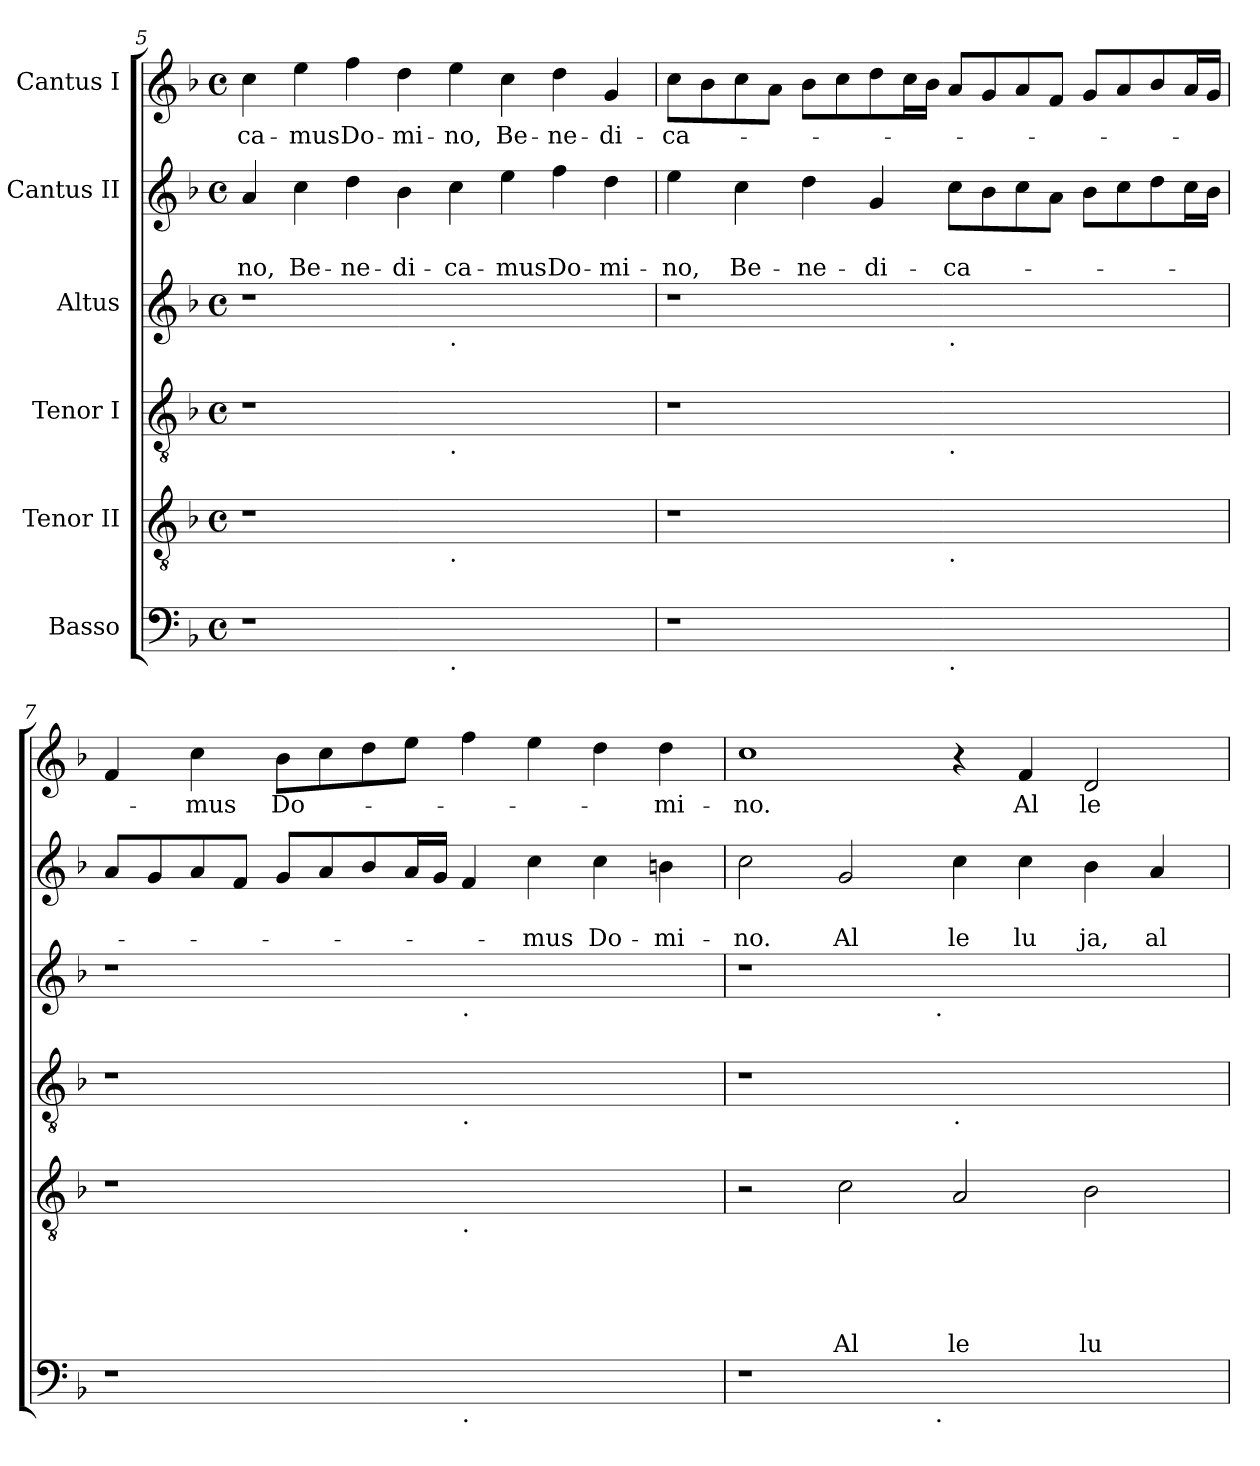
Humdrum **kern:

**kern	**kern	**text	**text	**text	**text	**text	**kern	**kern	**kern	**text	**text	**kern	**text
*part6	*part5	*part5	*part5	*part5	*part5	*part5	*part4	*part3	*part2	*part2	*part2	*part1	*part1
*staff6	*staff5	*staff5	*staff5	*staff5	*staff5	*staff5	*staff4	*staff3	*staff2	*staff2	*staff2	*staff1	*staff1
*I"Basso	*I"Tenor II	*	*	*	*	*	*I"Tenor I	*I"Altus	*I"Cantus II	*	*	*I"Cantus I	*
!!LO:PB:g=z
*clefF4	*clefGv2	*	*	*	*	*	*clefGv2	*clefG2	*clefG2	*	*	*clefG2	*
*k[b-]	*k[b-]	*	*	*	*	*	*k[b-]	*k[b-]	*k[b-]	*	*	*k[b-]	*
*F:	*F:	*	*	*	*	*	*F:	*F:	*F:	*	*	*F:	*
*M4/4	*M4/4	*	*	*	*	*	*M4/4	*M4/4	*M4/4	*	*	*M4/4	*
*met(c)	*met(c)	*	*	*	*	*	*met(c)	*met(c)	*met(c)	*	*	*met(c)	*
=5	=5	=5	=5	=5	=5	=5	=5	=5	=5	=5	=5	=5	=5
!	!	!	!	!	!	!	!	!	!	!	!LO:LY:b	!	!LO:LY:b
1r	1r	.	.	.	.	.	1r	1r	4a/	.	no,	4cc\	ca-
!	!	!	!	!	!	!	!	!	!	!	!LO:LY:b	!	!LO:LY:b
.	.	.	.	.	.	.	.	.	4cc\	.	Be-	4ee\	-mus
!	!	!	!	!	!	!	!	!	!	!	!LO:LY:b	!	!LO:LY:b
.	.	.	.	.	.	.	.	.	4dd\	.	-ne-	4ff\	Do-
!	!	!	!	!	!	!	!	!	!	!	!LO:LY:b	!	!LO:LY:b
.	.	.	.	.	.	.	.	.	4b-\	.	-di-	4dd\	-mi-
!	!	!	!	!	!	!	!	!LO:TX:b:t=.	!	!	!	!	!
!	!	!	!	!	!	!	!LO:TX:b:t=.	!	!	!	!	!	!
!	!LO:TX:b:t=.	!	!	!	!	!	!	!	!	!	!	!	!
!LO:TX:b:t=.	!	!	!	!	!	!	!	!	!	!	!	!	!
!	!	!	!	!	!	!	!	!	!	!	!LO:LY:b	!	!LO:LY:b
1ryy	1ryy	.	.	.	.	.	1ryy	1ryy	4cc\	.	-ca-	4ee\	-no,
!	!	!	!	!	!	!	!	!	!	!	!LO:LY:b	!	!LO:LY:b
.	.	.	.	.	.	.	.	.	4ee\	.	-mus	4cc\	Be-
!	!	!	!	!	!	!	!	!	!	!	!LO:LY:b	!	!LO:LY:b
.	.	.	.	.	.	.	.	.	4ff\	.	Do-	4dd\	-ne-
!	!	!	!	!	!	!	!	!	!	!	!LO:LY:b	!	!LO:LY:b
.	.	.	.	.	.	.	.	.	4dd\	.	-mi-	4g/	-di-
=6	=6	=6	=6	=6	=6	=6	=6	=6	=6	=6	=6	=6	=6
!	!	!	!	!	!	!	!	!	!	!	!LO:LY:b	!	!LO:LY:b
1r	1r	.	.	.	.	.	1r	1r	4ee\	.	-no,	8cc\L	-ca-
.	.	.	.	.	.	.	.	.	.	.	.	8b-\	.
!	!	!	!	!	!	!	!	!	!	!	!LO:LY:b	!	!
.	.	.	.	.	.	.	.	.	4cc\	.	Be-	8cc\	.
.	.	.	.	.	.	.	.	.	.	.	.	8a\J	.
!	!	!	!	!	!	!	!	!	!	!	!LO:LY:b	!	!
.	.	.	.	.	.	.	.	.	4dd\	.	-ne-	8b-\L	.
.	.	.	.	.	.	.	.	.	.	.	.	8cc\	.
!	!	!	!	!	!	!	!	!	!	!	!LO:LY:b	!	!
.	.	.	.	.	.	.	.	.	4g/	.	-di-	8dd\	.
.	.	.	.	.	.	.	.	.	.	.	.	16cc\L	.
.	.	.	.	.	.	.	.	.	.	.	.	16b-\JJ	.
!	!	!	!	!	!	!	!	!LO:TX:b:t=.	!	!	!	!	!
!	!	!	!	!	!	!	!LO:TX:b:t=.	!	!	!	!	!	!
!	!LO:TX:b:t=.	!	!	!	!	!	!	!	!	!	!	!	!
!LO:TX:b:t=.	!	!	!	!	!	!	!	!	!	!	!	!	!
!	!	!	!	!	!	!	!	!	!	!	!LO:LY:b	!	!
1ryy	1ryy	.	.	.	.	.	1ryy	1ryy	8cc\L	.	-ca-	8a/L	.
.	.	.	.	.	.	.	.	.	8b-\	.	.	8g/	.
.	.	.	.	.	.	.	.	.	8cc\	.	.	8a/	.
.	.	.	.	.	.	.	.	.	8a\J	.	.	8f/J	.
.	.	.	.	.	.	.	.	.	8b-\L	.	.	8g/L	.
.	.	.	.	.	.	.	.	.	8cc\	.	.	8a/	.
.	.	.	.	.	.	.	.	.	8dd\	.	.	8b-/	.
.	.	.	.	.	.	.	.	.	16cc\L	.	.	16a/L	.
.	.	.	.	.	.	.	.	.	16b-\JJ	.	.	16g/JJ	.
=7	=7	=7	=7	=7	=7	=7	=7	=7	=7	=7	=7	=7	=7
1r	1r	.	.	.	.	.	1r	1r	8a/L	.	.	4f/	.
.	.	.	.	.	.	.	.	.	8g/	.	.	.	.
!	!	!	!	!	!	!	!	!	!	!	!	!	!LO:LY:b
.	.	.	.	.	.	.	.	.	8a/	.	.	4cc\	-mus
.	.	.	.	.	.	.	.	.	8f/J	.	.	.	.
!	!	!	!	!	!	!	!	!	!	!	!	!	!LO:LY:b
.	.	.	.	.	.	.	.	.	8g/L	.	.	8b-\L	Do-
.	.	.	.	.	.	.	.	.	8a/	.	.	8cc\	.
.	.	.	.	.	.	.	.	.	8b-/	.	.	8dd\	.
.	.	.	.	.	.	.	.	.	16a/L	.	.	8ee\J	.
.	.	.	.	.	.	.	.	.	16g/JJ	.	.	.	.
!	!	!	!	!	!	!	!	!LO:TX:b:t=.	!	!	!	!	!
!	!	!	!	!	!	!	!LO:TX:b:t=.	!	!	!	!	!	!
!	!LO:TX:b:t=.	!	!	!	!	!	!	!	!	!	!	!	!
!LO:TX:b:t=.	!	!	!	!	!	!	!	!	!	!	!	!	!
1ryy	1ryy	.	.	.	.	.	1ryy	1ryy	4f/	.	.	4ff\	.
!	!	!	!	!	!	!	!	!	!	!	!LO:LY:b	!	!
.	.	.	.	.	.	.	.	.	4cc\	.	-mus	4ee\	.
!	!	!	!	!	!	!	!	!	!	!	!LO:LY:b	!	!
.	.	.	.	.	.	.	.	.	4cc\	.	Do-	4dd\	.
!	!	!	!	!	!	!	!	!	!	!	!LO:LY:b	!	!LO:LY:b
.	.	.	.	.	.	.	.	.	4bn\	.	-mi-	4dd\	-mi-
!!LO:LB:g=z
=8	=8	=8	=8	=8	=8	=8	=8	=8	=8	=8	=8	=8	=8
!	!	!	!	!	!	!	!	!	!	!	!LO:LY:b	!	!LO:LY:b
*^	*	*	*	*	*	*	*	*^	*	*	*	*	*
1r	2ryy	2r	.	.	.	.	.	1r	1r	2ryy	2cc\	.	-no.	1cc	-no.
!	!	!	!	!	!	!	!LO:LY:b	!	!	!	!	!	!LO:LY:b	!	!
.	4...ryy	2c\	.	.	.	.	Al	.	.	4...ryy	2g/	.	Al	.	.
!	!	!	!	!	!	!	!	!	!	!LO:TX:b:t=.	!	!	!	!	!
!	!LO:TX:b:t=.	!	!	!	!	!	!	!	!	!	!	!	!	!	!
.	1ryy	.	.	.	.	.	.	.	.	1ryy	.	.	.	.	.
!	!	!	!	!	!	!	!	!LO:TX:b:t=.	!	!	!	!	!	!	!
!	!	!	!	!	!	!	!LO:LY:b	!	!	!	!	!	!LO:LY:b	!	!
1ryy	.	2A/	.	.	.	.	le	1ryy	1ryy	.	4cc\	.	le	4r	.
!	!	!	!	!	!	!	!	!	!	!	!	!	!LO:LY:b	!	!LO:LY:b
.	.	.	.	.	.	.	.	.	.	.	4cc\	.	lu	4f/	Al
!	!	!	!	!	!	!	!LO:LY:b	!	!	!	!	!	!LO:LY:b	!	!LO:LY:b
.	.	2B-\	.	.	.	.	lu	.	.	.	4b-\	.	ja,	2d/	le
!	!	!	!	!	!	!	!	!	!	!	!	!	!LO:LY:b	!	!
.	.	.	.	.	.	.	.	.	.	.	4a/	.	al	.	.
.	32ryy	.	.	.	.	.	.	.	.	32ryy	.	.	.	.	.
*v	*v	*	*	*	*	*	*	*	*v	*v	*	*	*	*	*
=	=	=	=	=	=	=	=	=	=	=	=	=	=
*-	*-	*-	*-	*-	*-	*-	*-	*-	*-	*-	*-	*-	*-
